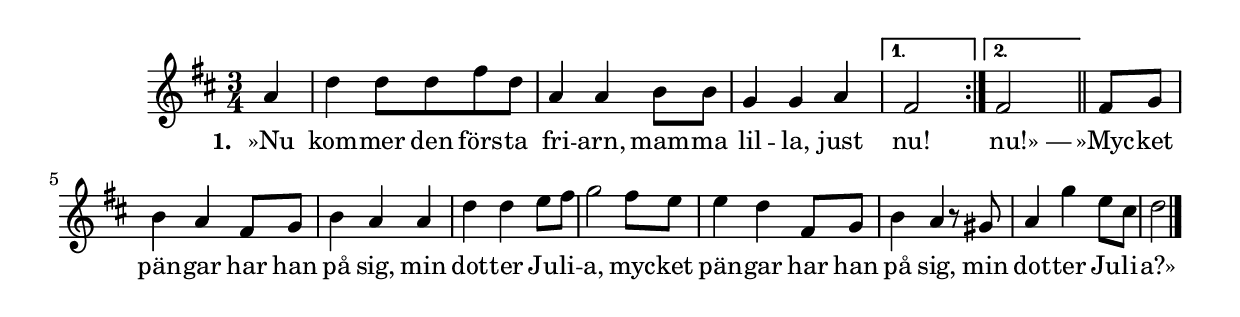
{
\time 3/4
\key d \major
\partial 4

\repeat volta 2 { 
 a'4  | 
 d'' d''8 d'' fis'' d''  | 
 a'4 a' b'8 b'  | 
 g'4 g' a'  | 
  } 
\alternative { 
 {  fis'2   |
 } %( endrepeat )% 
 
 { % beginalt
 fis'  }} 
 \bar "||"
 fis'8 g'  | 
 b'4 a' fis'8 g'  | 
 b'4 a' a'  | 
 d'' d'' e''8 fis''  | 
 g''2 fis''8 e''  | 
 e''4 d'' fis'8 g'  | 
 b'4 a' r8 gis'  | 
 a'4 g'' e''8 cis''  | 
 d''2 \bar "|." |
 }
 \addlyrics {
     \set stanza = #"1. "
     »Nu kom -- mer den förs -- ta fri -- arn, mam -- ma lil -- la, just nu!
     \once \override LyricText.self-alignment-X = #-0.8 "nu!» —"
     »Myc -- ket pän -- gar har han på sig, min dot -- ter Ju -- li -- 
     a, myc -- ket pän -- gar har han på sig, min dot -- ter Ju -- li -- a?»
}
